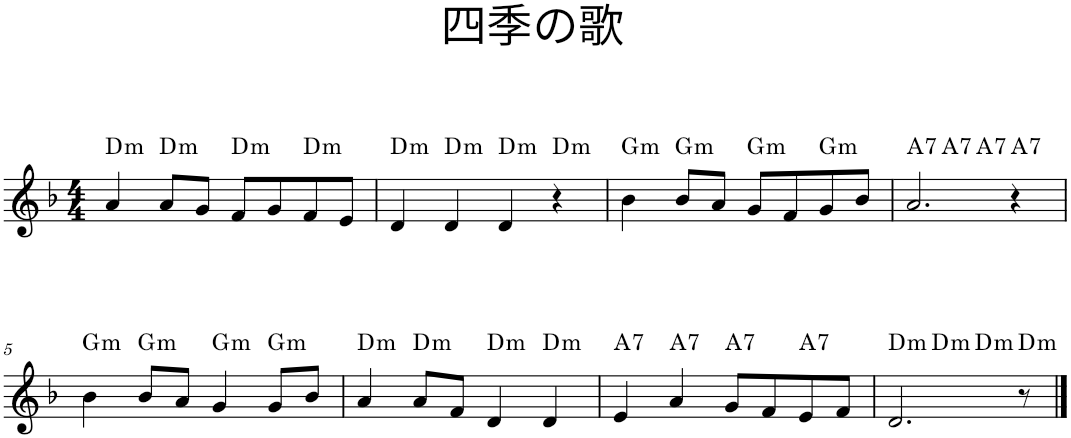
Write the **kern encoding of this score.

**kern	**harte
*part1	*part1
*staff1	*
*I"Piano	*
*I'Pno.	*
*clefG2	*
*k[b-]	*
*M4/4	*
=1	=1
!	!LO:H:kt=m
4a/	D:min
!	!LO:H:kt=m
8a/L	D:min
8g/J	.
!	!LO:H:kt=m
8f/L	D:min
8g/	.
!	!LO:H:kt=m
8f/	D:min
8e/J	.
=2	=2
!	!LO:H:kt=m
4d/	D:min
!	!LO:H:kt=m
4d/	D:min
!	!LO:H:kt=m
4d/	D:min
!	!LO:H:kt=m
4r	D:min
=3	=3
!	!LO:H:kt=m
4b-\	G:min
!	!LO:H:kt=m
8b-/L	G:min
8a/J	.
!	!LO:H:kt=m
8g/L	G:min
8f/	.
!	!LO:H:kt=m
8g/	G:min
8b-/J	.
=4	=4
!	!LO:H:kt=7
*^	*
*	*^	*
2.a/	4ryy	2ryy	A:7
!	!	!	!LO:H:kt=7
.	2.ryy	.	A:7
!	!	!	!LO:H:kt=7
.	.	2ryy	A:7
!	!	!	!LO:H:kt=7
4r	.	.	A:7
!!LO:LB:g=z	!!	!!
=5	=5	=5	=5
!	!	!	!LO:H:kt=m
*v	*v	*v	*
4b-\	G:min
!	!LO:H:kt=m
8b-/L	G:min
8a/J	.
!	!LO:H:kt=m
4g/	G:min
!	!LO:H:kt=m
8g/L	G:min
8b-/J	.
=6	=6
!	!LO:H:kt=m
4a/	D:min
!	!LO:H:kt=m
8a/L	D:min
8f/J	.
!	!LO:H:kt=m
4d/	D:min
!	!LO:H:kt=m
4d/	D:min
=7	=7
!	!LO:H:kt=7
4e/	A:7
!	!LO:H:kt=7
4a/	A:7
!	!LO:H:kt=7
8g/L	A:7
8f/	.
!	!LO:H:kt=7
8e/	A:7
8f/J	.
=8	=8
!	!LO:H:kt=m
*^	*
*	*^	*
2.d/	4ryy	2ryy	D:min
!	!	!	!LO:H:kt=m
.	2ryy	.	D:min
!	!	!	!LO:H:kt=m
.	.	4.ryy	D:min
!	!	!	!LO:H:kt=m
8r	8ryy	.	D:min
*v	*v	*v	*
==	==
*-	*-
